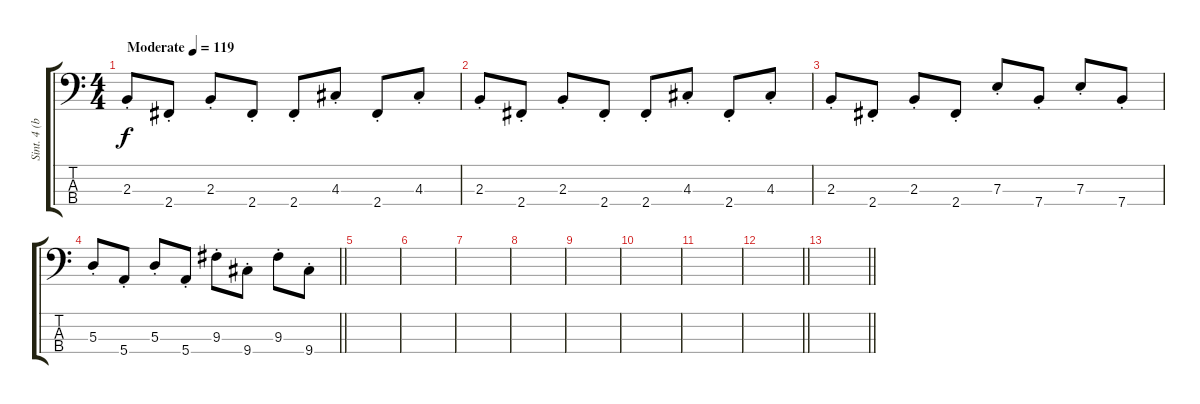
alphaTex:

\track ("Sint. 4 (basso)" "Sint. 4 (b") {instrument fretlessbass}
\staff {score tabs}
\tuning (G2 D2 A1 E1) {hide}
\ts (4 4)
\tempo (119 "Moderate")
\clef f4
\ks c
2.3{st}.8{dy f instrument synthbass1} 2.4{st}.8 2.3{st}.8 2.4{st}.8 2.4{st}.8 4.3{st}.8 2.4{st}.8 4.3{st}.8 |
2.3{st}.8 2.4{st}.8 2.3{st}.8 2.4{st}.8 2.4{st}.8 4.3{st}.8 2.4{st}.8 4.3{st}.8 |
2.3{st}.8 2.4{st}.8 2.3{st}.8 2.4{st}.8 7.3{st}.8 7.4{st}.8 7.3{st}.8 7.4{st}.8 |
\barLineRight lightlight
5.3{st}.8 5.4{st}.8 5.3{st}.8 5.4{st}.8 9.3{st}.8 9.4{st}.8 9.3{st}.8 9.4{st}.8 |
|
|
|
|
|
|
|
\barLineRight lightlight
|
\barLineRight lightlight
